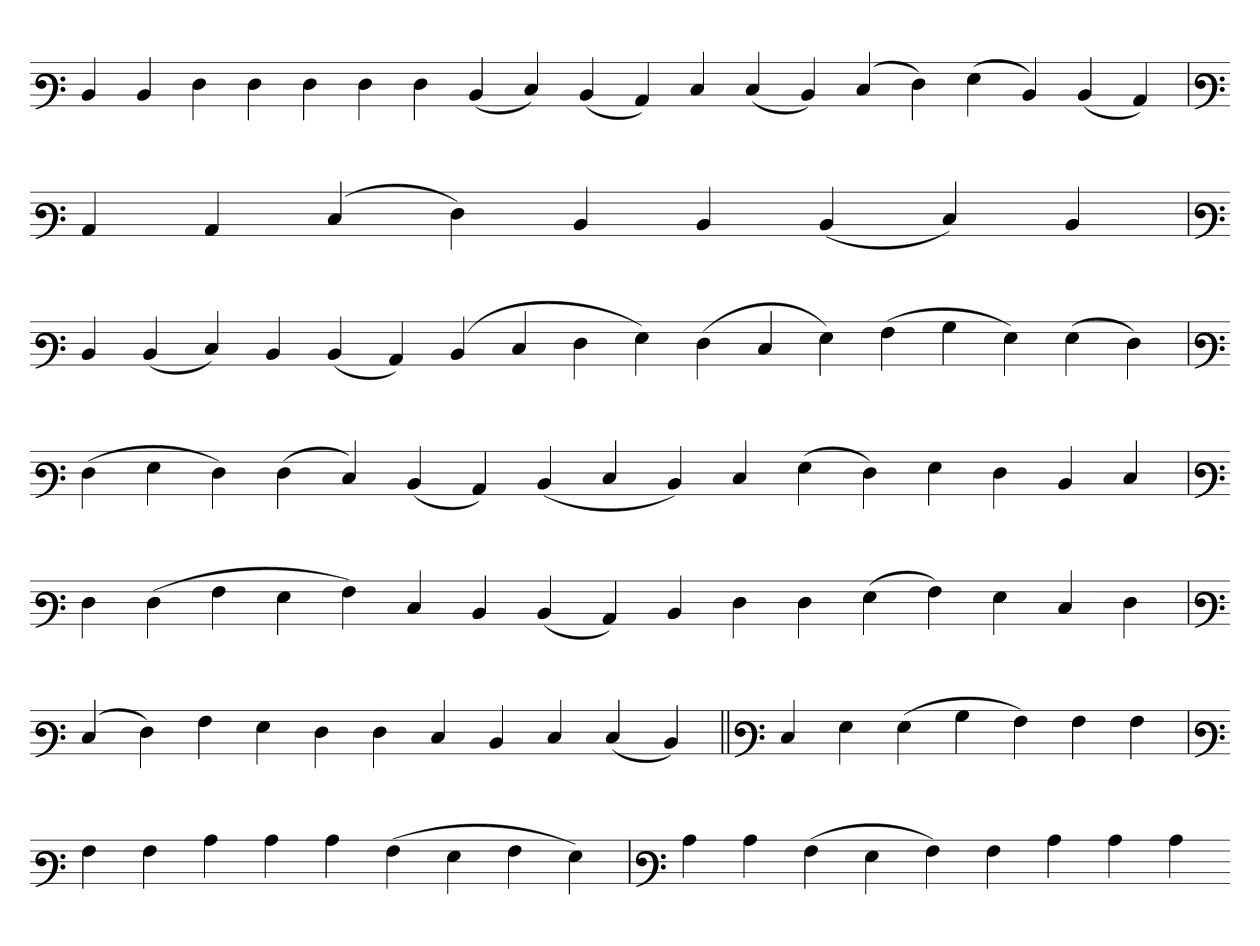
**kern
*part1
*staff1
*clefF3
=
4D
4D
4F
4F
4F
4F
4F
(4D
4E)
(4D
4C)
4E
(4E
4D)
(4E
4F)
(4G
4D)
(4D
4C)
=
*clefF3
4C
4C
(4E
4F)
4D
4D
(4D
4E)
4D
=`
*clefF3
4D
(4D
4E)
4D
(4D
4C)
(4D
4E
4F
4G)
(4F
4E
4G)
(4A
4B
4G)
(4G
4F)
='
*clefF3
(4F
4G
4F)
(4F
4E)
(4D
4C)
(4D
4E
4D)
4E
(4G
4F)
4G
4F
4D
4E
=`
*clefF3
4F
(4F
4A
4G
4A)
4E
4D
(4D
4C)
4D
4F
4F
(4G
4A)
4G
4E
4F
=`
*clefF3
(4E
4F)
4A
4G
4F
4F
4E
4D
4E
(4E
4D)
=||
*clefF3
4E
4G
(4G
4B
4A)
4A
4A
=`
*clefF3
4A
4A
4c
4c
4c
(4A
4G
4A
4G)
='
*clefF3
4c
4c
(4A
4G
4A)
4A
4c
4c
4c
=-
*-
